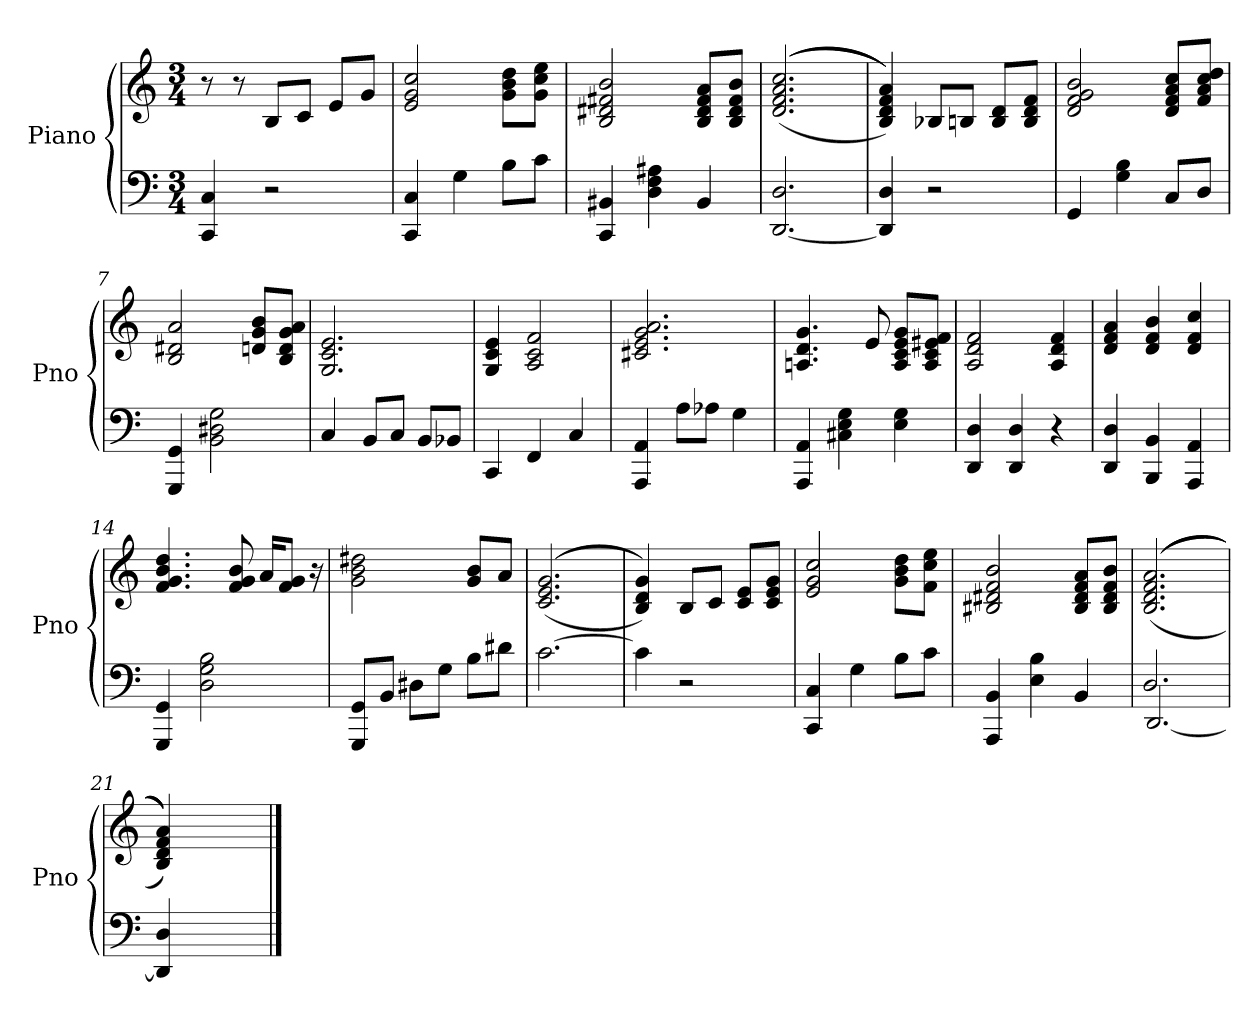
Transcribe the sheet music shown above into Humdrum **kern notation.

**kern	**kern
*part1	*part1
*staff2	*staff1
*I"Piano	*
*I'Pno	*
*clefF4	*clefG2
*k[]	*k[]
*M3/4	*M3/4
=1	=1
4CC/ 4C/	8r
.	8r
2r	8B/L
.	8c/J
.	8e/L
.	8g/J
=2	=2
4CC/ 4C/	2e/ 2g/ 2cc/
4G\	.
8B\L	8g\ 8b\ 8dd\L
8c\J	8g\ 8cc\ 8ee\J
=3	=3
4CC/ 4BB#X/	2B/ 2d#X/ 2f#X/ 2b/
4D\ 4F\ 4A#X\	.
4BB#/	8B/ 8d#/ 8f#/ 8a/L
.	8B/ 8d#/ 8f#/ 8b/J
=4	=4
[2.DD/ 2.D/	(<(<(<(<2.d/ 2.f/ 2.a/ 2.cc/
=5	=5
4DD/] 4D/	4B/ 4d/ 4f/ 4a/))))
2r	8B-X/L
.	8Bn/J
.	8B/ 8d/L
.	8B/ 8d/ 8f/J
!!LO:LB:g=z
=6	=6
4GG/	2d/ 2f/ 2g/ 2b/
4G\ 4B\	.
8C/L	8d/ 8f/ 8a/ 8cc/L
8D/J	8f/ 8a/ 8cc/ 8dd/J
=7	=7
4GGG/ 4GG/	2B/ 2d#X/ 2a/
2BB\ 2D#X\ 2G\	.
.	8dn/ 8g/ 8b/L
.	8B/ 8d/ 8g/ 8a/J
=8	=8
4C/	2.G/ 2.c/ 2.e/
8BB/L	.
8C/J	.
8BB/L	.
8BB-X/J	.
=9	=9
4CC/	4G/ 4c/ 4e/
4FF/	2A/ 2c/ 2f/
4C/	.
=10	=10
4AAA/ 4AA/	2.c#X/ 2.e/ 2.g/ 2.a/
8A\L	.
8A-X\J	.
4G\	.
!!LO:LB:g=z
=11	=11
4AAA/ 4AA/	4.An/ 4.d/ 4.g/
4C#X\ 4E\ 4G\	.
.	8e/
4E\ 4G\	8A/ 8c/ 8e/ 8g/L
.	8A/ 8c/ 8e#X/ 8f/J
=12	=12
4DD/ 4D/	2A/ 2d/ 2f/
4DD/ 4D/	.
4r	4A/ 4d/ 4f/
=13	=13
4DD/ 4D/	4d/ 4f/ 4a/
4BBB/ 4BB/	4d/ 4f/ 4b/
4AAA/ 4AA/	4d/ 4f/ 4cc/
=14	=14
4GGG/ 4GG/	4.f/ 4.g/ 4.b/ 4.dd/
2D\ 2G\ 2B\	.
.	8f/ 8g/ 8b/
.	16a/KL
.	8f/ 8g/J
.	16r
=15	=15
8GGG/ 8GG/L	2g\ 2b\ 2dd#X\
8BB/J	.
8D#X\L	.
8G\J	.
8B\L	8g/ 8b/L
8d#X\J	8a/J
!!LO:LB:g=z
=16	=16
[2.c\	(<(<(<2.c/ 2.e/ 2.g/
=17	=17
4c\]	4B/ 4d/ 4g/)))
2r	8B/L
.	8c/J
.	8c/ 8e/L
.	8c/ 8e/ 8g/J
=18	=18
4CC/ 4C/	2e/ 2g/ 2cc/
4G\	.
8B\L	8g\ 8b\ 8dd\L
8c\J	8f\ 8cc\ 8ee\J
=19	=19
4AAA/ 4BB/	2B#X/ 2d#X/ 2f/ 2b/
4E\ 4B\	.
4BB/	8B#/ 8d#/ 8f/ 8a/L
.	8B#/ 8d#/ 8f/ 8b/J
=20	=20
*^	*
2.D/	[2.DD/	(<(<(<(<2.B/ 2.d/ 2.f/ 2.a/
=21	=21	=21
2.ryy	4DD/] 4D/	4B/ 4d/ 4f/ 4a/))))
.	2ryy	2ryy
*v	*v	*
==	==
*-	*-
